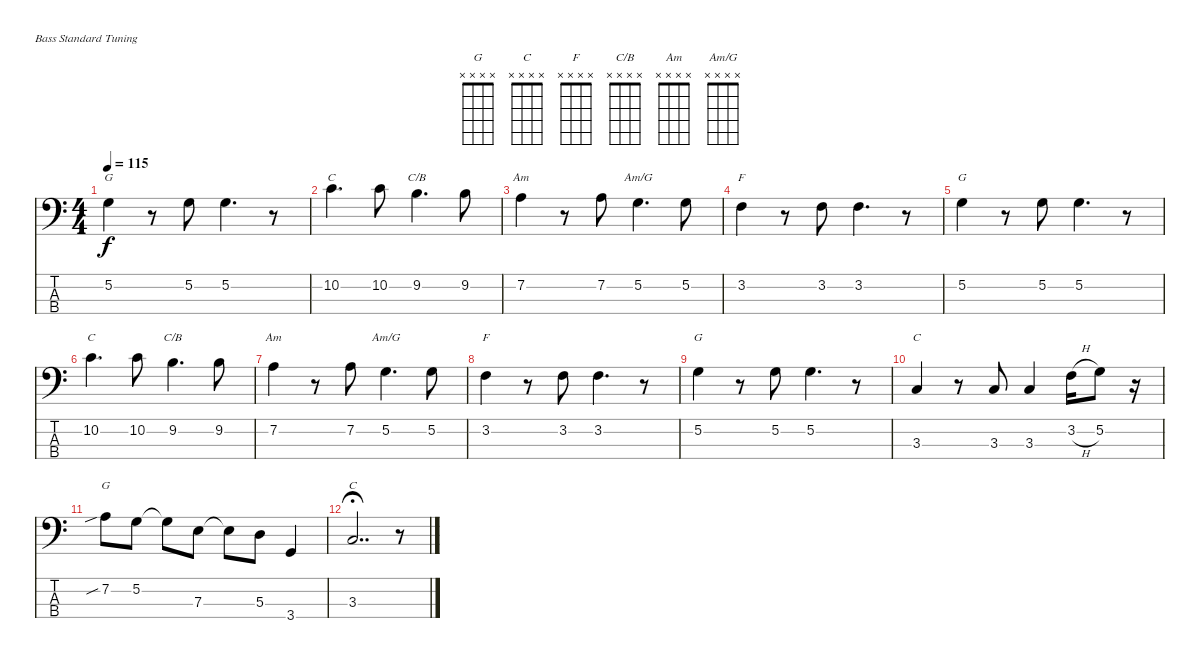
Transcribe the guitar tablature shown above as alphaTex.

\defaultSystemsLayout 4
\bracketExtendMode nobrackets
\singleTrackTrackNamePolicy hidden
\multiTrackTrackNamePolicy hidden
\firstSystemTrackNameOrientation horizontal
\otherSystemsTrackNameOrientation horizontal
\track ("Bass" "Bass") {instrument electricbassfinger}
\staff {score tabs}
\tuning (G2 D2 A1 E1)
\chord ("G" x x x x)
\chord ("C" x x x x)
\chord ("F" x x x x)
\chord ("C/B" x x x x)
\chord ("Am" x x x x)
\chord ("Am/G" x x x x)
\ts (4 4)
\tempo 115
\clef f4
\ks c
5.2.4{ch "G" dy f} r.8 5.2.8 5.2.4{d} r.8 |
10.2.4{d ch "C"} 10.2.8 9.2.4{d ch "C/B"} 9.2.8 |
7.2.4{ch "Am"} r.8 7.2.8 5.2.4{d ch "Am/G"} 5.2.8 |
3.2.4{ch "F"} r.8 3.2.8 3.2.4{d} r.8 |
5.2.4{ch "G"} r.8 5.2.8 5.2.4{d} r.8 |
10.2.4{d ch "C"} 10.2.8 9.2.4{d ch "C/B"} 9.2.8 |
7.2.4{ch "Am"} r.8 7.2.8 5.2.4{d ch "Am/G"} 5.2.8 |
3.2.4{ch "F"} r.8 3.2.8 3.2.4{d} r.8 |
5.2.4{ch "G"} r.8 5.2.8 5.2.4{d} r.8 |
3.3.4{ch "C"} r.8 3.3.8 3.3.4 3.2{h}.16 5.2.8 r.16 |
7.2{sib}.8{ch "G"} 5.2.8 5.2{t}.8 7.3.8 7.3{t}.8 5.3.8 3.4.4 |
3.3.2{dd ch "C" fermata (medium 0.62)} r.8
